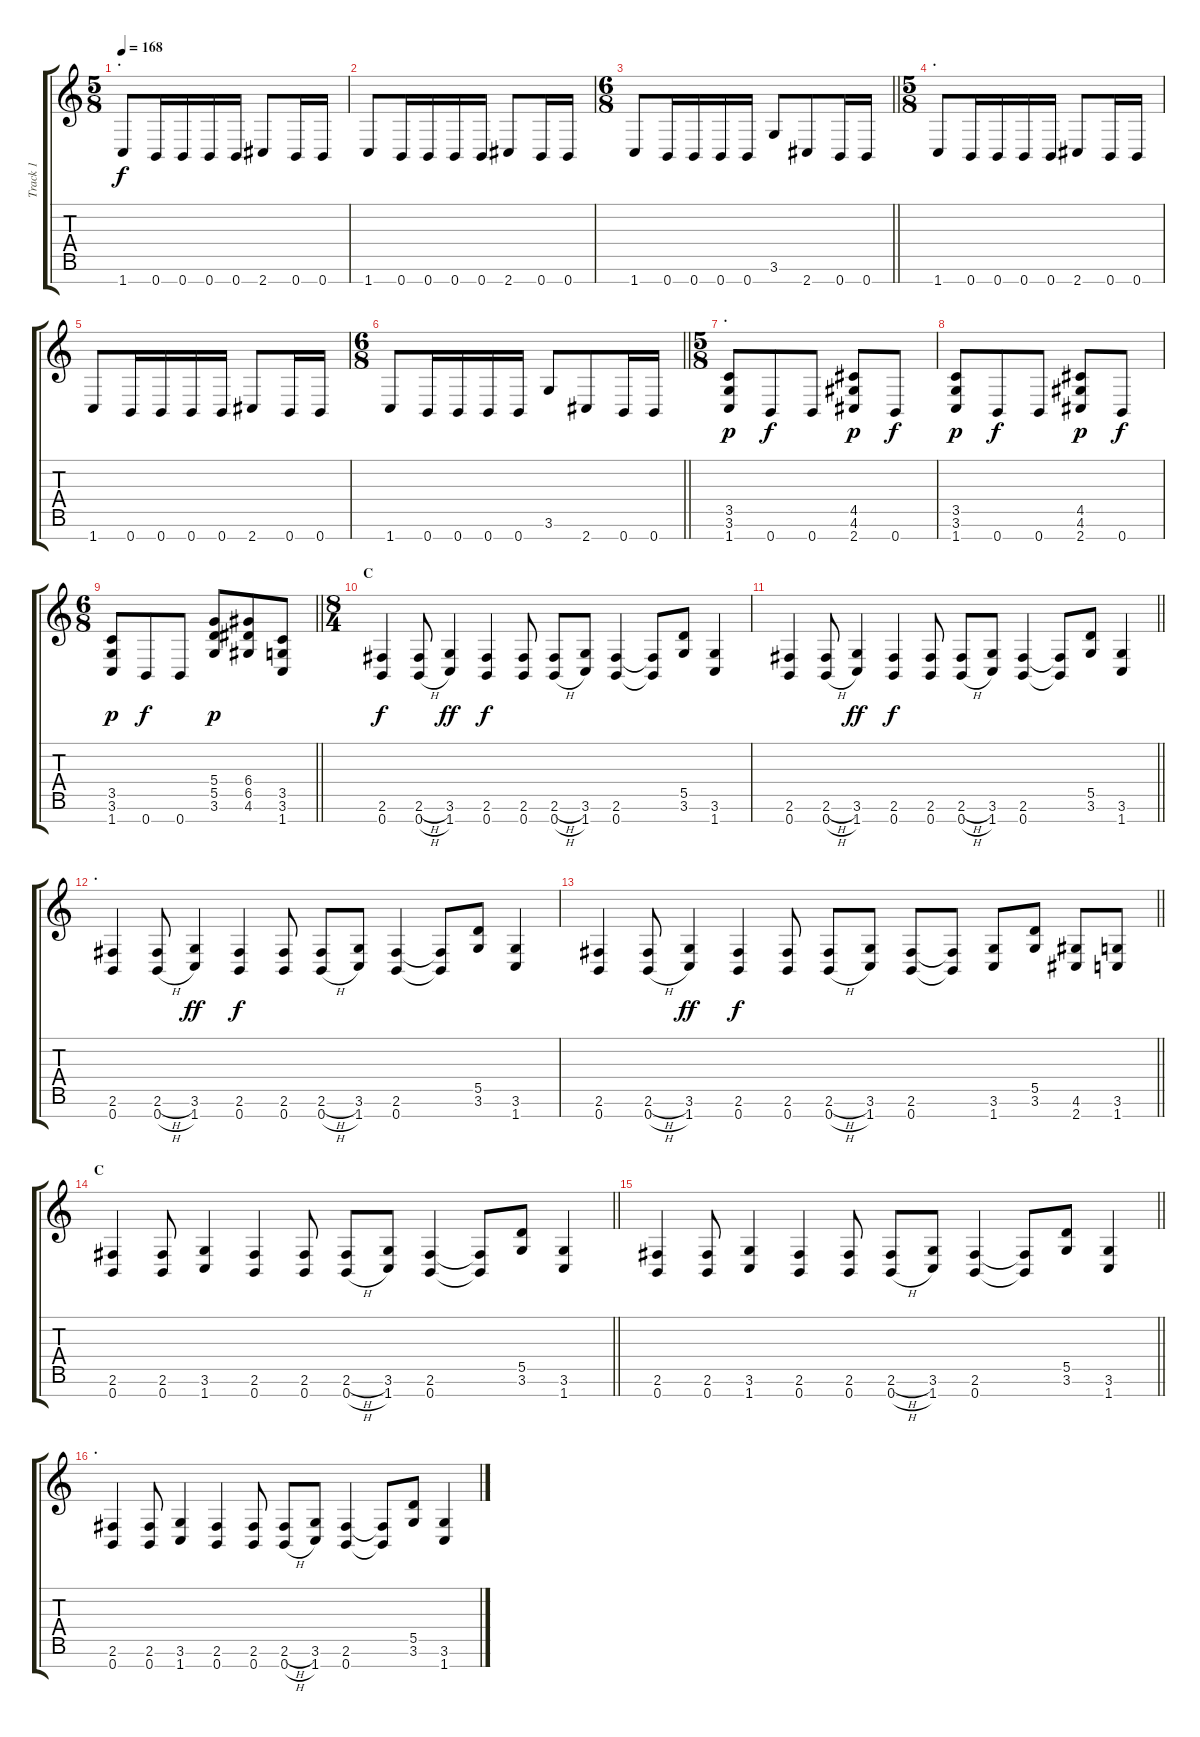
\track ("Track 1" "Track 1") {instrument acousticguitarsteel}
\staff {score tabs}
\tuning (E4 B3 G3 D3 A2 E2 B1) {hide}
\ts (5 8)
\section ("" ".")
\tempo 168
\clef g2
\ks c
1.7.8{dy f} 0.7.16 0.7.16 0.7.16 0.7.16 2.7.8 0.7.16 0.7.16 |
1.7.8 0.7.16 0.7.16 0.7.16 0.7.16 2.7.8 0.7.16 0.7.16 |
\ts (6 8)
\barLineRight lightlight
1.7.8 0.7.16 0.7.16 0.7.16 0.7.16 3.6.8 2.7.8 0.7.16 0.7.16 |
\ts (5 8)
\section ("" ".")
1.7.8 0.7.16 0.7.16 0.7.16 0.7.16 2.7.8 0.7.16 0.7.16 |
1.7.8 0.7.16 0.7.16 0.7.16 0.7.16 2.7.8 0.7.16 0.7.16 |
\ts (6 8)
\barLineRight lightlight
1.7.8 0.7.16 0.7.16 0.7.16 0.7.16 3.6.8 2.7.8 0.7.16 0.7.16 |
\ts (5 8)
\section ("" ".")
(3.5 3.6 1.7).8{dy p} 0.7.8{dy f} 0.7.8 (4.5 4.6 2.7).8{dy p} 0.7.8{dy f} |
(3.5 3.6 1.7).8{dy p} 0.7.8{dy f} 0.7.8 (4.5 4.6 2.7).8{dy p} 0.7.8{dy f} |
\ts (6 8)
\barLineRight lightlight
(3.5 3.6 1.7).8{dy p} 0.7.8{dy f} 0.7.8 (5.4 5.5 3.6).8{dy p} (6.4 6.5 4.6).8 (3.5 3.6 1.7).8 |
\ts (8 4)
\section ("" "C")
(2.6 0.7).4{dy f} (2.6{h} 0.7{h}).8 (3.6 1.7).4{dy ff} (2.6 0.7).4{dy f} (2.6 0.7).8 (2.6{h} 0.7{h}).8 (3.6 1.7).8 (2.6 0.7).4 (2.6{t} 0.7{t}).8 (5.5 3.6).8 (3.6 1.7).4 |
\barLineRight lightlight
(2.6 0.7).4 (2.6{h} 0.7{h}).8 (3.6 1.7).4{dy ff} (2.6 0.7).4{dy f} (2.6 0.7).8 (2.6{h} 0.7{h}).8 (3.6 1.7).8 (2.6 0.7).4 (2.6{t} 0.7{t}).8 (5.5 3.6).8 (3.6 1.7).4 |
\section ("" ".")
(2.6 0.7).4 (2.6{h} 0.7{h}).8 (3.6 1.7).4{dy ff} (2.6 0.7).4{dy f} (2.6 0.7).8 (2.6{h} 0.7{h}).8 (3.6 1.7).8 (2.6 0.7).4 (2.6{t} 0.7{t}).8 (5.5 3.6).8 (3.6 1.7).4 |
\barLineRight lightlight
(2.6 0.7).4 (2.6{h} 0.7{h}).8 (3.6 1.7).4{dy ff} (2.6 0.7).4{dy f} (2.6 0.7).8 (2.6{h} 0.7{h}).8 (3.6 1.7).8 (2.6 0.7).8 (2.6{t} 0.7{t}).8 (3.6 1.7).8 (5.5 3.6).8 (4.6 2.7).8 (3.6 1.7).8 |
\section ("" "C")
\barLineRight lightlight
(2.6 0.7).4 (2.6 0.7).8 (3.6 1.7).4 (2.6 0.7).4 (2.6 0.7).8 (2.6{h} 0.7{h}).8 (3.6 1.7).8 (2.6 0.7).4 (2.6{t} 0.7{t}).8 (5.5 3.6).8 (3.6 1.7).4 |
\barLineRight lightlight
(2.6 0.7).4 (2.6 0.7).8 (3.6 1.7).4 (2.6 0.7).4 (2.6 0.7).8 (2.6{h} 0.7{h}).8 (3.6 1.7).8 (2.6 0.7).4 (2.6{t} 0.7{t}).8 (5.5 3.6).8 (3.6 1.7).4 |
\section ("" ".")
(2.6 0.7).4 (2.6 0.7).8 (3.6 1.7).4 (2.6 0.7).4 (2.6 0.7).8 (2.6{h} 0.7{h}).8 (3.6 1.7).8 (2.6 0.7).4 (2.6{t} 0.7{t}).8 (5.5 3.6).8 (3.6 1.7).4
